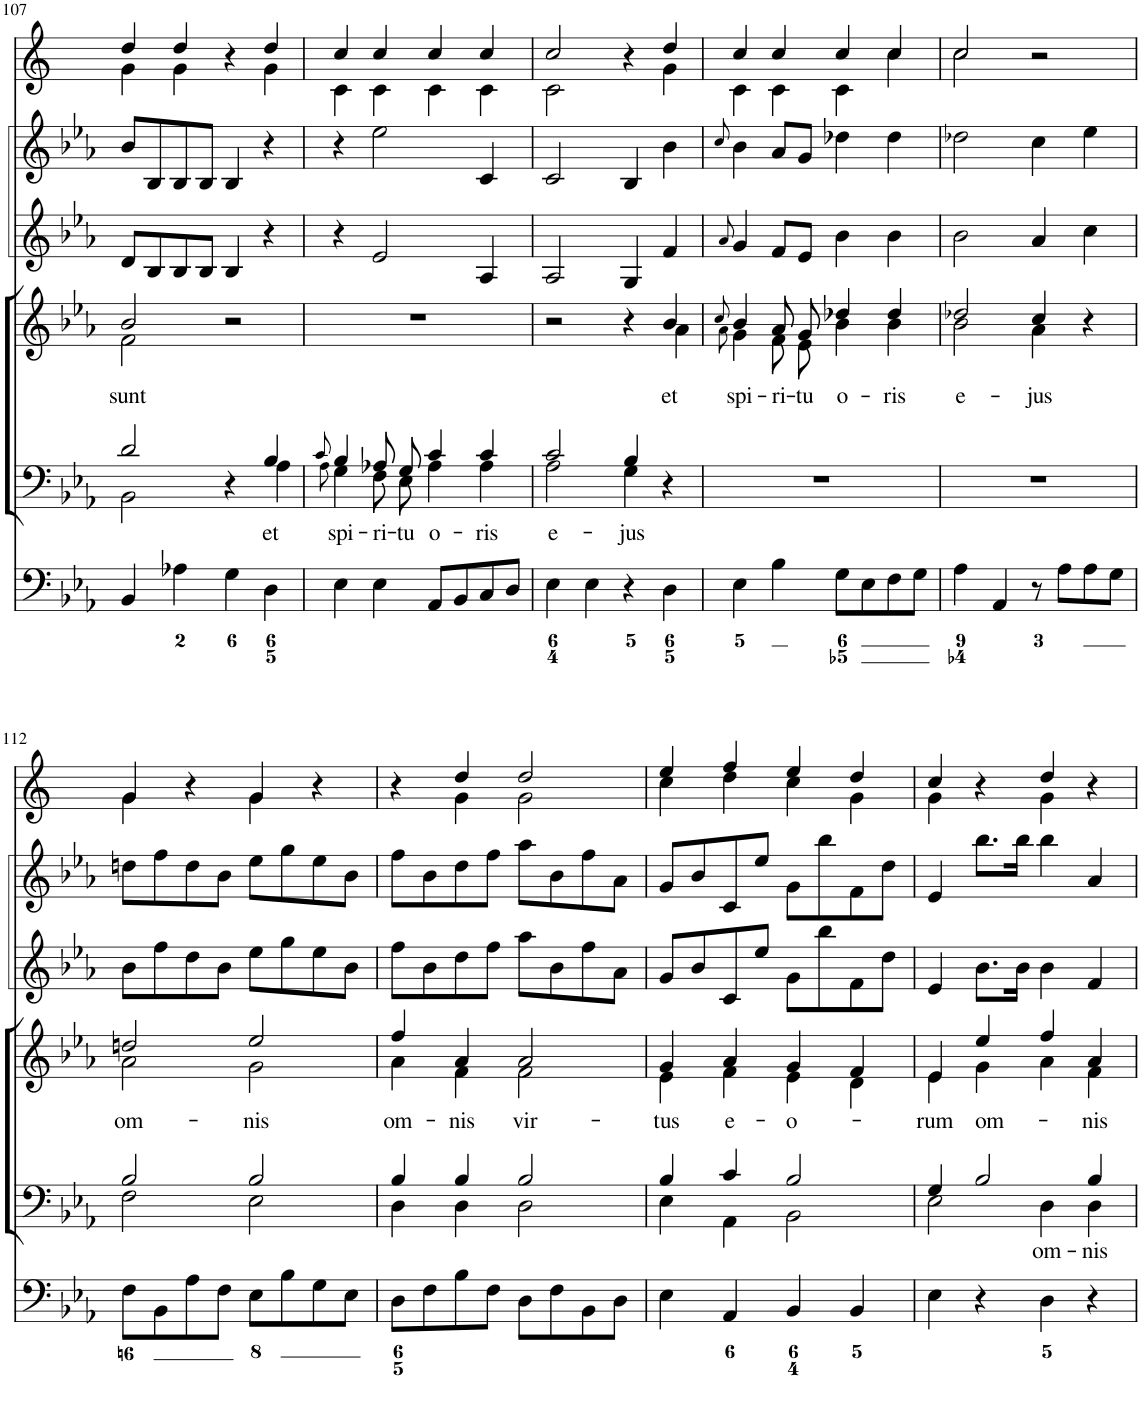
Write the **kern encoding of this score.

**kern	**kern	**text	**kern	**text	**kern	**kern	**kern
*part6	*part5	*part5	*part4	*part4	*part3	*part2	*part1
*staff6	*staff5	*staff5	*staff4	*staff4	*staff3	*staff2	*staff1
*I"Organ	*I"Voice	*	*I"Voice	*	*I"Violin	*I"Violini	*I"Corni in Eb
*	*	*	*	*	*I'Vln	*I'Vln	*
!!LO:PB:g=z
*clefF4	*clefF4	*	*clefG2	*	*clefG2	*clefG2	*clefG2
*	*	*	*	*	*	*	*Trd5c9
*k[b-e-a-]	*k[b-e-a-]	*	*k[b-e-a-]	*	*k[b-e-a-]	*k[b-e-a-]	*k[]
*M2/2	*M2/2	*	*M2/2	*	*M2/2	*M2/2	*M2/2
*met(c|)	*met(c|)	*	*met(c|)	*	*met(c|)	*met(c|)	*met(c|)
=107	=107	=107	=107	=107	=107	=107	=107
*	*^	*	*	*	*	*	*
!	!	!	!	!	!LO:LY:b	!	!	!
*	*	*	*	*^	*	*	*	*^
4BB-/	2d/	2BB-\	.	2b-/	2f\	sunt	8d/L	8b-/L	4dd/	4g\
.	.	.	.	.	.	.	8B-/	8B-/	.	.
4A-X\	.	.	.	.	.	.	8B-/	8B-/	4dd/	4g\
.	.	.	.	.	.	.	8B-/J	8B-/J	.	.
4G\	4r	4ryy	.	2r	2ryy	.	4B-/	4B-/	4r	4ryy
!	!	!	!LO:LY:b	!	!	!	!	!	!	!
4D\	4B-/	4A-\	et	.	.	.	4r	4r	4dd/	4g\
*	*	*	*	*v	*v	*	*	*	*	*
=108	=108	=108	=108	=108	=108	=108	=108	=108	=108
.	8qc/	8qA-\	.	.	.	.	.	.	.
!	!	!	!LO:LY:b	!	!	!	!	!	!
4E-\	4B-/	4G\	spi-	1r	.	4r	4r	4cc/	4c\
!	!	!	!LO:LY:b	!	!	!	!	!	!
4E-\	8A-X/L	8F\L	-ri-	.	.	2e-/	2ee-\	4cc/	4c\
!	!	!	!LO:LY:b	!	!	!	!	!	!
.	8G/J	8E-\J	-tu	.	.	.	.	.	.
!	!	!	!LO:LY:b	!	!	!	!	!	!
8AA-/L	4c/	4A-\	o-	.	.	.	.	4cc/	4c\
8BB-/	.	.	.	.	.	.	.	.	.
!	!	!	!LO:LY:b	!	!	!	!	!	!
8C/	4c/	4A-\	-ris	.	.	4A-/	4c/	4cc/	4c\
8D/J	.	.	.	.	.	.	.	.	.
=109	=109	=109	=109	=109	=109	=109	=109	=109	=109
!	!	!	!LO:LY:b	!	!	!	!	!	!
*	*	*	*	*^	*	*	*	*	*
4E-\	2c/	2A-\	e-	2r	2.ryy	.	2A-/	2c/	2cc/	2c\
4E-\	.	.	.	.	.	.	.	.	.	.
!	!	!	!LO:LY:b	!	!	!	!	!	!	!
4r	4B-/	4G\	-jus	4r	.	.	4G/	4B-/	4r	4ryy
!	!	!	!	!	!	!LO:LY:b	!	!	!	!
4D\	4r	4ryy	.	4b-/	4a-\	et	4f/	4b-\	4dd/	4g\
*	*v	*v	*	*	*	*	*	*	*	*
=110	=110	=110	=110	=110	=110	=110	=110	=110	=110
.	.	.	8qcc/	8qa-\	.	8qa-/	8qcc/	.	.
!	!	!	!	!	!LO:LY:b	!	!	!	!
4E-\	1r	.	4b-/	4g\	spi-	4g/	4b-\	4cc/	4c\
!	!	!	!	!	!LO:LY:b	!	!	!	!
4B-\	.	.	8a-/L	8f\L	-ri-	8f/L	8a-/L	4cc/	4c\
!	!	!	!	!	!LO:LY:b	!	!	!	!
.	.	.	8g/J	8e-\J	-tu	8e-/J	8g/J	.	.
!	!	!	!	!	!LO:LY:b	!	!	!	!
8G\L	.	.	4dd-X/	4b-\	o-	4b-\	4dd-X\	4cc/	4c\
8E-\	.	.	.	.	.	.	.	.	.
!	!	!	!	!	!LO:LY:b	!	!	!	!
8F\	.	.	4dd-/	4b-\	-ris	4b-\	4dd-\	4cc/	4cc\
8G\J	.	.	.	.	.	.	.	.	.
=111	=111	=111	=111	=111	=111	=111	=111	=111	=111
!	!	!	!	!	!LO:LY:b	!	!	!	!
4A-\	1r	.	2dd-X/	2b-\	e-	2b-\	2dd-X\	2cc/	2cc\
4AA-/	.	.	.	.	.	.	.	.	.
!	!	!	!	!	!LO:LY:b	!	!	!	!
8r	.	.	4cc/	4a-\	-jus	4a-/	4cc\	2r	2ryy
8A-\L	.	.	.	.	.	.	.	.	.
8A-\	.	.	4r	4ryy	.	4cc\	4ee-\	.	.
8G\J	.	.	.	.	.	.	.	.	.
!!LO:LB:g=z	!!
=112	=112	=112	=112	=112	=112	=112	=112	=112	=112
*	*^	*	*	*	*	*	*	*	*
!	!	!	!	!	!	!LO:LY:b	!	!	!	!
8F\L	2B-/	2F\	.	2ddn/	2a-\	om-	8b-\L	8ddn\L	4g/	4g\
8BB-\	.	.	.	.	.	.	8ff\	8ff\	.	.
8A-\	.	.	.	.	.	.	8dd\	8dd\	4r	4ryy
8F\J	.	.	.	.	.	.	8b-\J	8b-\J	.	.
!	!	!	!	!	!	!LO:LY:b	!	!	!	!
8E-\L	2B-/	2E-\	.	2ee-/	2g\	-nis	8ee-\L	8ee-\L	4g/	4g\
8B-\	.	.	.	.	.	.	8gg\	8gg\	.	.
8G\	.	.	.	.	.	.	8ee-\	8ee-\	4r	4ryy
8E-\J	.	.	.	.	.	.	8b-\J	8b-\J	.	.
=113	=113	=113	=113	=113	=113	=113	=113	=113	=113	=113
!	!	!	!	!	!	!LO:LY:b	!	!	!	!
8D\L	4B-/	4D\	.	4ff/	4a-\	om-	8ff\L	8ff\L	4r	4ryy
8F\	.	.	.	.	.	.	8b-\	8b-\	.	.
!	!	!	!	!	!	!LO:LY:b	!	!	!	!
8B-\	4B-/	4D\	.	4a-/	4f\	-nis	8dd\	8dd\	4dd/	4g\
8F\J	.	.	.	.	.	.	8ff\J	8ff\J	.	.
!	!	!	!	!	!	!LO:LY:b	!	!	!	!
8D\L	2B-/	2D\	.	2a-/	2f\	vir-	8aa-\L	8aa-\L	2dd/	2g\
8F\	.	.	.	.	.	.	8b-\	8b-\	.	.
8BB-\	.	.	.	.	.	.	8ff\	8ff\	.	.
8D\J	.	.	.	.	.	.	8a-\J	8a-\J	.	.
=114	=114	=114	=114	=114	=114	=114	=114	=114	=114	=114
!	!	!	!	!	!	!LO:LY:b	!	!	!	!
4E-\	4B-/	4E-\	.	4g/	4e-\	-tus	8g/L	8g/L	4ee/	4cc\
.	.	.	.	.	.	.	8b-/	8b-/	.	.
!	!	!	!	!	!	!LO:LY:b	!	!	!	!
4AA-/	4c/	4AA-\	.	4a-/	4f\	e-	8c/	8c/	4ff/	4dd\
.	.	.	.	.	.	.	8ee-/J	8ee-/J	.	.
!	!	!	!	!	!	!LO:LY:b	!	!	!	!
4BB-/	2B-/	2BB-\	.	4g/	4e-\	-o-	8g\L	8g\L	4ee/	4cc\
.	.	.	.	.	.	.	8bb-\	8bb-\	.	.
4BB-/	.	.	.	4f/	4d\	.	8f\	8f\	4dd/	4g\
.	.	.	.	.	.	.	8dd\J	8dd\J	.	.
=115	=115	=115	=115	=115	=115	=115	=115	=115	=115	=115
!	!	!	!	!	!	!LO:LY:b	!	!	!	!
4E-\	4G/	2E-\	.	4e-/	4e-\	-rum	4e-/	4e-/	4cc/	4g\
!	!	!	!	!	!	!LO:LY:b	!	!	!	!
4r	2B-/	.	.	4ee-/	4g\	om-	8.b-\L	8.bb-\L	4r	4ryy
.	.	.	.	.	.	.	16b-\Jk	16bb-\Jk	.	.
!	!	!	!LO:LY:b	!	!	!	!	!	!	!
4D\	.	4D\	om-	4ff/	4a-\	.	4b-\	4bb-\	4dd/	4g\
!	!	!	!LO:LY:b	!	!	!LO:LY:b	!	!	!	!
4r	4B-/	4D\	-nis	4a-/	4f\	-nis	4f/	4a-/	4r	4ryy
*	*v	*v	*	*	*	*	*	*	*v	*v
*	*	*	*v	*v	*	*	*	*
=	=	=	=	=	=	=	=
*-	*-	*-	*-	*-	*-	*-	*-
